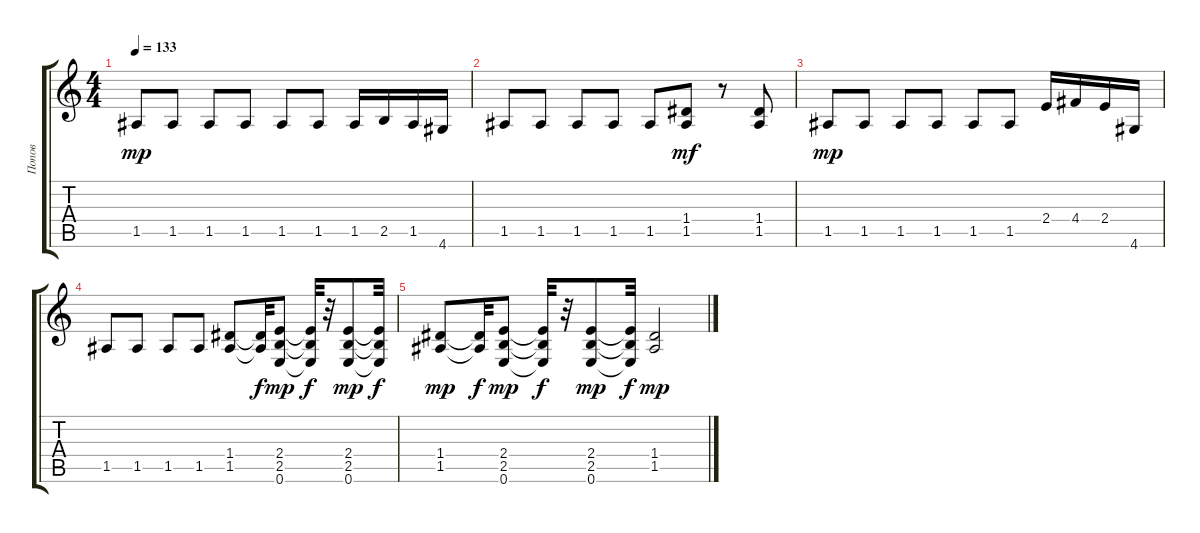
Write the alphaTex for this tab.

\track ("Попов" "Попов") {instrument distortionguitar}
\staff {score tabs}
\tuning (E4 B3 G3 D3 A2 E2) {hide}
\ts (4 4)
\tempo 133
\clef g2
\ks c
1.5.8{dy mp} 1.5.8 1.5.8 1.5.8 1.5.8 1.5.8 1.5.16 2.5.16 1.5.16 4.6.16 |
1.5.8 1.5.8 1.5.8 1.5.8 1.5.8 (1.4 1.5).8{dy mf} r.8 (1.4 1.5).8 |
1.5.8{dy mp} 1.5.8 1.5.8 1.5.8 1.5.8 1.5.8 2.4.16 4.4.16 2.4.16 4.6.16 |
1.5.8 1.5.8 1.5.8 1.5.8 (1.4 1.5).8 (1.4{t} 1.5{t}).32{dy f} (2.4 2.5 0.6).8{dy mp} (2.4{t} 2.5{t} 0.6{t}).32{dy f} r.32 (2.4 2.5 0.6).8{dy mp} (2.4{t} 2.5{t} 0.6{t}).32{dy f} |
(1.4 1.5).8{dy mp} (1.4{t} 1.5{t}).32{dy f} (2.4 2.5 0.6).8{dy mp} (2.4{t} 2.5{t} 0.6{t}).32{dy f} r.32 (2.4 2.5 0.6).8{dy mp} (2.4{t} 2.5{t} 0.6{t}).32{dy f} (1.4 1.5).2{dy mp}
